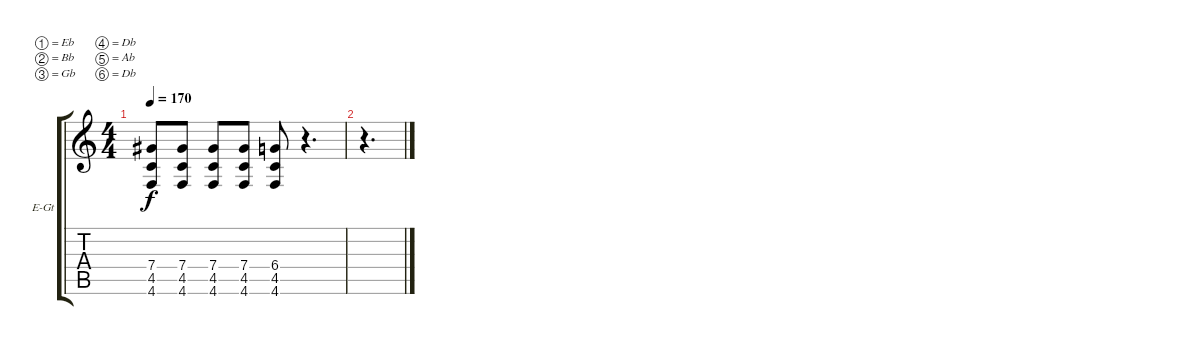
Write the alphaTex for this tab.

\defaultSystemsLayout 4
\bracketExtendMode groupsimilarinstruments
\firstSystemTrackNameOrientation horizontal
\otherSystemsTrackNameOrientation horizontal
\track ("Rhythm Guitar" "E-Gt") {instrument overdrivenguitar}
\staff {score tabs}
\tuning (Eb4 Bb3 Gb3 Db3 Ab2 Db2)
\ts (4 4)
\tempo 170
\clef g2
\scale
0.333333
\ks c
(7.4 4.5 4.6).8{dy f} (7.4 4.5 4.6).8 (7.4 4.5 4.6).8 (7.4 4.5 4.6).8 (6.4 4.5 4.6).8 r.4{d} |
\scale
0.333333 r.4{d} |
\scale
0.333333 |
\scale
0.333333 |
\scale
0.333333 |
\scale
0.333333 |
\scale
0.333333 |
\scale
0.333333 |
\scale
0.333333 |
\scale
0.333333 |
\scale
0.333333 |
\scale
0.333333 |
\scale
0.333333 |
\scale
0.333333 |
\scale
0.333333 |
\scale
0.333333
